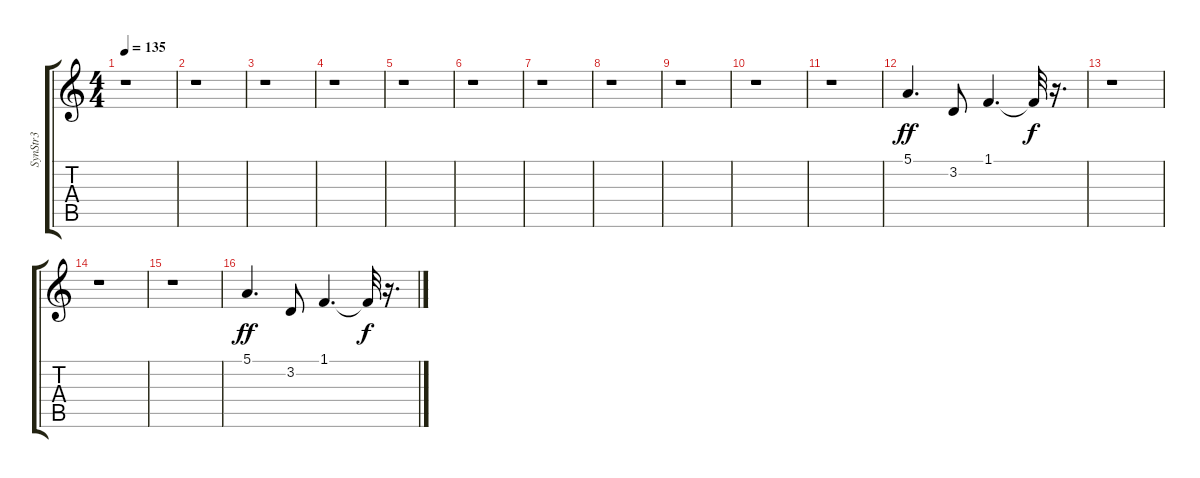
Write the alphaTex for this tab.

\track ("SynStr3 " "SynStr3 ") {instrument synthstrings1}
\staff {score tabs}
\tuning (E4 B3 G3 D3 A2 E2) {hide}
\ts (4 4)
\tempo 135
\clef g2
\ks c
r.1{dy ff} |
r.1 |
r.1 |
r.1 |
r.1 |
r.1 |
r.1 |
r.1 |
r.1 |
r.1 |
r.1 |
5.1.4{d} 3.2.8 1.1.4{d} 1.1{t}.32{dy f} r.16{d} |
r.1 |
r.1 |
r.1 |
5.1.4{d dy ff} 3.2.8 1.1.4{d} 1.1{t}.32{dy f} r.16{d}
